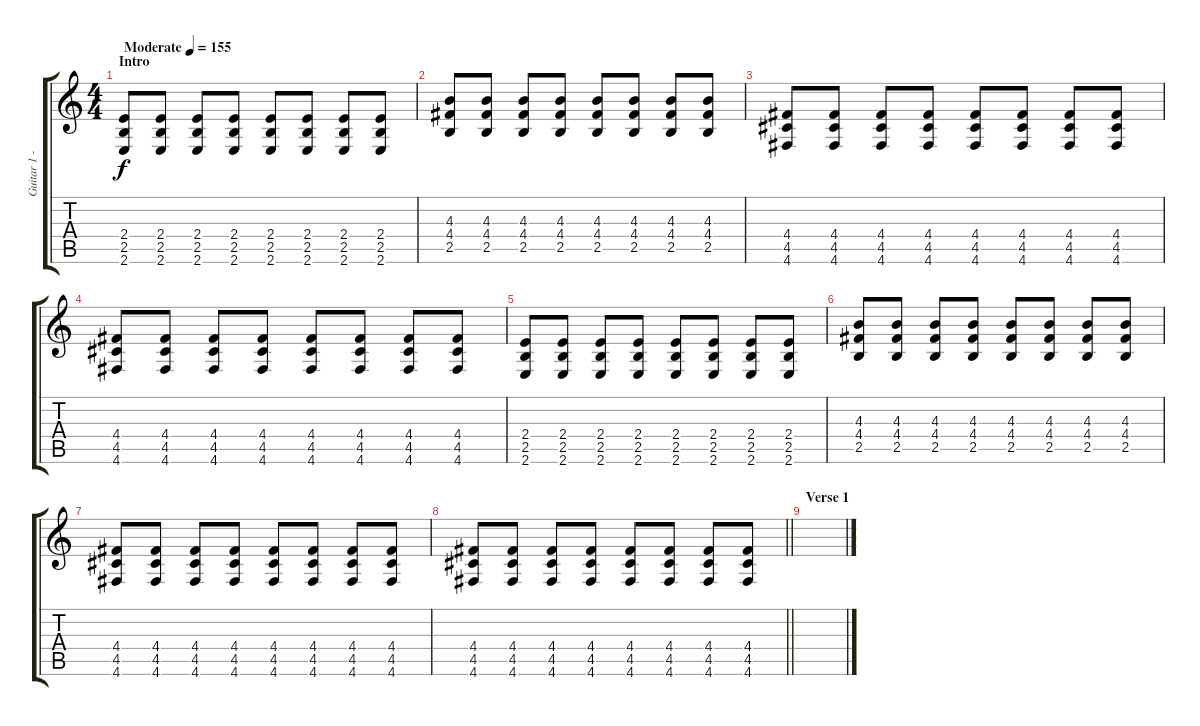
\track ("Guitar 1 - Overdrive" "Guitar 1 -") {instrument overdrivenguitar}
\staff {score tabs}
\tuning (E4 B3 G3 D3 A2 D2) {hide}
\ts (4 4)
\section ("" "Intro")
\tempo (155 "Moderate")
\clef g2
\ks c
(2.4 2.5 2.6).8{dy f instrument overdrivenguitar} (2.4 2.5 2.6).8 (2.4 2.5 2.6).8 (2.4 2.5 2.6).8 (2.4 2.5 2.6).8 (2.4 2.5 2.6).8 (2.4 2.5 2.6).8 (2.4 2.5 2.6).8 |
(4.3 4.4 2.5).8 (4.3 4.4 2.5).8 (4.3 4.4 2.5).8 (4.3 4.4 2.5).8 (4.3 4.4 2.5).8 (4.3 4.4 2.5).8 (4.3 4.4 2.5).8 (4.3 4.4 2.5).8 |
(4.4 4.5 4.6).8 (4.4 4.5 4.6).8 (4.4 4.5 4.6).8 (4.4 4.5 4.6).8 (4.4 4.5 4.6).8 (4.4 4.5 4.6).8 (4.4 4.5 4.6).8 (4.4 4.5 4.6).8 |
(4.4 4.5 4.6).8 (4.4 4.5 4.6).8 (4.4 4.5 4.6).8 (4.4 4.5 4.6).8 (4.4 4.5 4.6).8 (4.4 4.5 4.6).8 (4.4 4.5 4.6).8 (4.4 4.5 4.6).8 |
(2.4 2.5 2.6).8 (2.4 2.5 2.6).8 (2.4 2.5 2.6).8 (2.4 2.5 2.6).8 (2.4 2.5 2.6).8 (2.4 2.5 2.6).8 (2.4 2.5 2.6).8 (2.4 2.5 2.6).8 |
(4.3 4.4 2.5).8 (4.3 4.4 2.5).8 (4.3 4.4 2.5).8 (4.3 4.4 2.5).8 (4.3 4.4 2.5).8 (4.3 4.4 2.5).8 (4.3 4.4 2.5).8 (4.3 4.4 2.5).8 |
(4.4 4.5 4.6).8 (4.4 4.5 4.6).8 (4.4 4.5 4.6).8 (4.4 4.5 4.6).8 (4.4 4.5 4.6).8 (4.4 4.5 4.6).8 (4.4 4.5 4.6).8 (4.4 4.5 4.6).8 |
\barLineRight lightlight
(4.4 4.5 4.6).8 (4.4 4.5 4.6).8 (4.4 4.5 4.6).8 (4.4 4.5 4.6).8 (4.4 4.5 4.6).8 (4.4 4.5 4.6).8 (4.4 4.5 4.6).8 (4.4 4.5 4.6).8 |
\section ("" "Verse 1")
